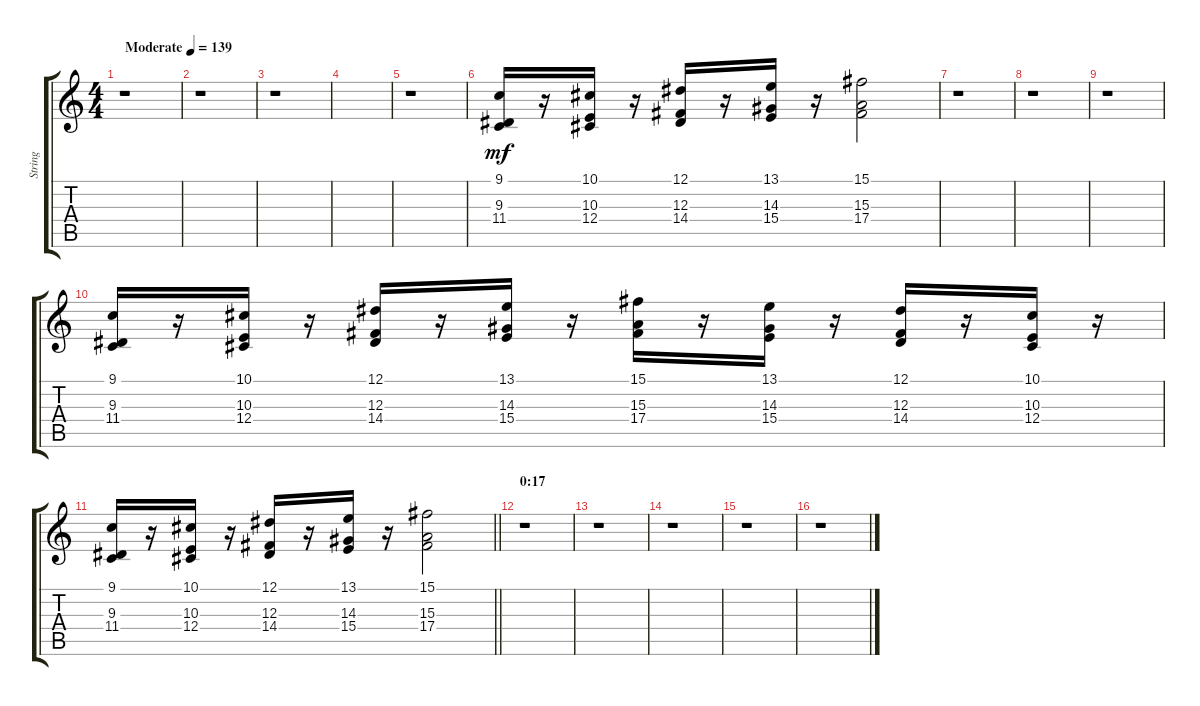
\track ("String" "String") {instrument stringensemble1}
\staff {score tabs}
\tuning (Eb4 Bb3 Gb3 Db3 Ab2 Eb2) {hide}
\ts (4 4)
\tempo (139 "Moderate")
\clef g2
\ks c
r.1{dy mf instrument stringensemble1} |
r.1 |
r.1 |
|
r.1 |
(9.1 9.3 11.4).16 r.16 (10.1 10.3 12.4).16 r.16 (12.1 12.3 14.4).16 r.16 (13.1 14.3 15.4).16 r.16 (15.1 15.3 17.4).2 |
r.1 |
r.1 |
r.1 |
(9.1 9.3 11.4).16 r.16 (10.1 10.3 12.4).16 r.16 (12.1 12.3 14.4).16 r.16 (13.1 14.3 15.4).16 r.16 (15.1 15.3 17.4).16 r.16 (13.1 14.3 15.4).16 r.16 (12.1 12.3 14.4).16 r.16 (10.1 10.3 12.4).16 r.16 |
\barLineRight lightlight
(9.1 9.3 11.4).16 r.16 (10.1 10.3 12.4).16 r.16 (12.1 12.3 14.4).16 r.16 (13.1 14.3 15.4).16 r.16 (15.1 15.3 17.4).2 |
\section ("" "0:17")
r.1 |
r.1 |
r.1 |
r.1 |
r.1
